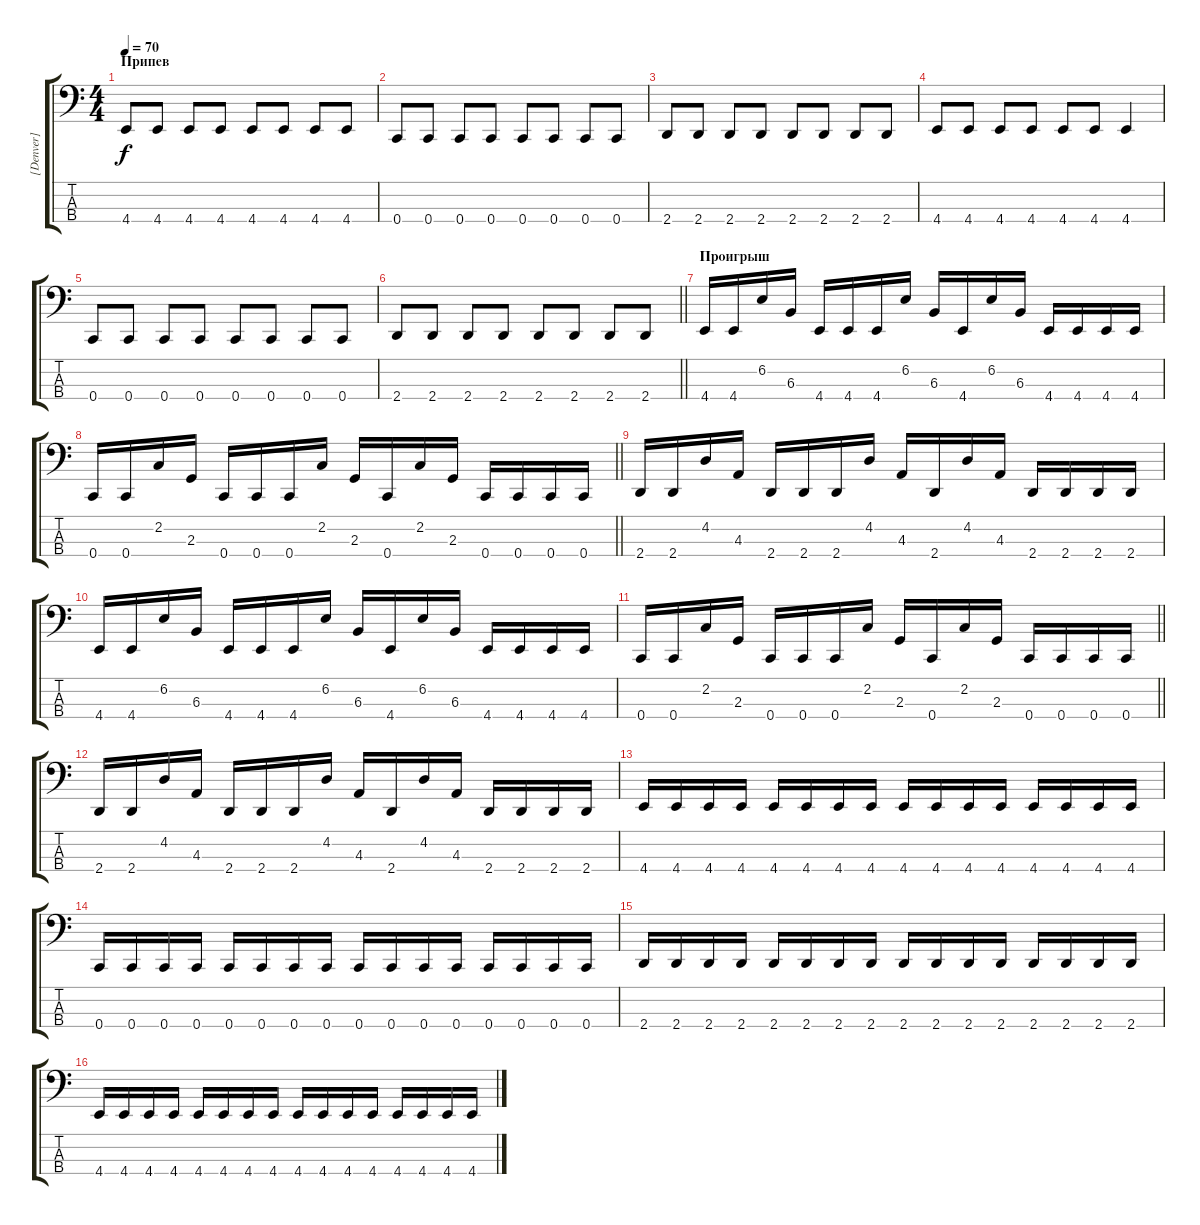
\track ("[Denver]" "[Denver]") {instrument electricbassfinger}
\staff {score tabs}
\tuning (Eb2 Bb1 F1 C1) {hide}
\ts (4 4)
\section ("" "Припев")
\tempo 70
\clef f4
\ks c
4.4.8{dy f} 4.4.8 4.4.8 4.4.8 4.4.8 4.4.8 4.4.8 4.4.8 |
0.4.8 0.4.8 0.4.8 0.4.8 0.4.8 0.4.8 0.4.8 0.4.8 |
2.4.8 2.4.8 2.4.8 2.4.8 2.4.8 2.4.8 2.4.8 2.4.8 |
4.4.8 4.4.8 4.4.8 4.4.8 4.4.8 4.4.8 4.4.4 |
0.4.8 0.4.8 0.4.8 0.4.8 0.4.8 0.4.8 0.4.8 0.4.8 |
\barLineRight lightlight
2.4.8 2.4.8 2.4.8 2.4.8 2.4.8 2.4.8 2.4.8 2.4.8 |
\section ("" "Проигрыш")
4.4.16 4.4.16 6.2.16 6.3.16 4.4.16 4.4.16 4.4.16 6.2.16 6.3.16 4.4.16 6.2.16 6.3.16 4.4.16 4.4.16 4.4.16 4.4.16 |
\barLineRight lightlight
0.4.16 0.4.16 2.2.16 2.3.16 0.4.16 0.4.16 0.4.16 2.2.16 2.3.16 0.4.16 2.2.16 2.3.16 0.4.16 0.4.16 0.4.16 0.4.16 |
2.4.16 2.4.16 4.2.16 4.3.16 2.4.16 2.4.16 2.4.16 4.2.16 4.3.16 2.4.16 4.2.16 4.3.16 2.4.16 2.4.16 2.4.16 2.4.16 |
4.4.16 4.4.16 6.2.16 6.3.16 4.4.16 4.4.16 4.4.16 6.2.16 6.3.16 4.4.16 6.2.16 6.3.16 4.4.16 4.4.16 4.4.16 4.4.16 |
\barLineRight lightlight
0.4.16 0.4.16 2.2.16 2.3.16 0.4.16 0.4.16 0.4.16 2.2.16 2.3.16 0.4.16 2.2.16 2.3.16 0.4.16 0.4.16 0.4.16 0.4.16 |
2.4.16 2.4.16 4.2.16 4.3.16 2.4.16 2.4.16 2.4.16 4.2.16 4.3.16 2.4.16 4.2.16 4.3.16 2.4.16 2.4.16 2.4.16 2.4.16 |
4.4.16 4.4.16 4.4.16 4.4.16 4.4.16 4.4.16 4.4.16 4.4.16 4.4.16 4.4.16 4.4.16 4.4.16 4.4.16 4.4.16 4.4.16 4.4.16 |
0.4.16 0.4.16 0.4.16 0.4.16 0.4.16 0.4.16 0.4.16 0.4.16 0.4.16 0.4.16 0.4.16 0.4.16 0.4.16 0.4.16 0.4.16 0.4.16 |
2.4.16 2.4.16 2.4.16 2.4.16 2.4.16 2.4.16 2.4.16 2.4.16 2.4.16 2.4.16 2.4.16 2.4.16 2.4.16 2.4.16 2.4.16 2.4.16 |
4.4.16 4.4.16 4.4.16 4.4.16 4.4.16 4.4.16 4.4.16 4.4.16 4.4.16 4.4.16 4.4.16 4.4.16 4.4.16 4.4.16 4.4.16 4.4.16
